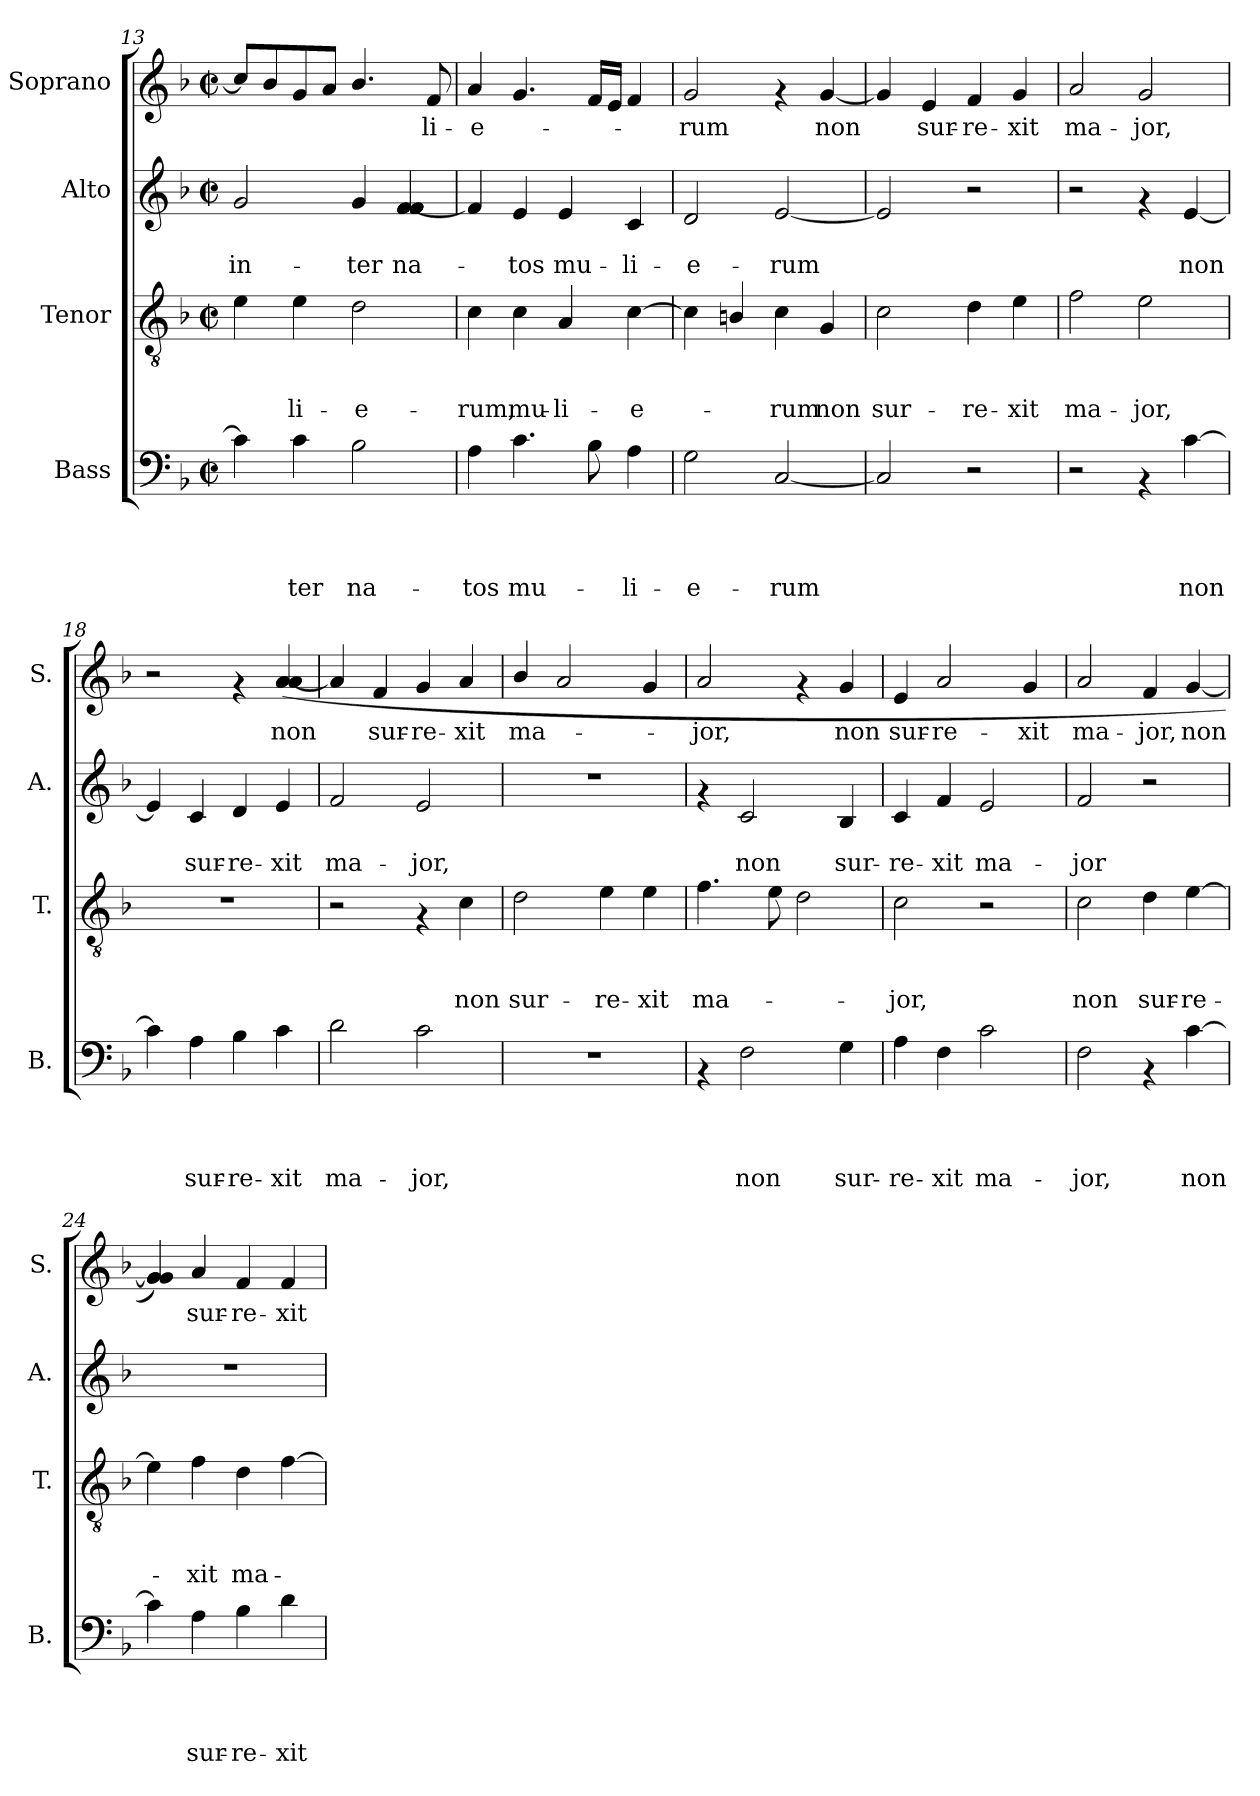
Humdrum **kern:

**kern	**text	**text	**text	**text	**kern	**text	**text	**text	**kern	**text	**text	**kern	**text
*part4	*part4	*part4	*part4	*part4	*part3	*part3	*part3	*part3	*part2	*part2	*part2	*part1	*part1
*staff4	*staff4	*staff4	*staff4	*staff4	*staff3	*staff3	*staff3	*staff3	*staff2	*staff2	*staff2	*staff1	*staff1
*I"Bass	*	*	*	*	*I"Tenor	*	*	*	*I"Alto	*	*	*I"Soprano	*
*I'B.	*	*	*	*	*I'T.	*	*	*	*I'A.	*	*	*I'S.	*
*clefF4	*	*	*	*	*clefGv2	*	*	*	*clefG2	*	*	*clefG2	*
*k[b-]	*	*	*	*	*k[b-]	*	*	*	*k[b-]	*	*	*k[b-]	*
*F:	*	*	*	*	*F:	*	*	*	*F:	*	*	*F:	*
*M2/2	*	*	*	*	*M2/2	*	*	*	*M2/2	*	*	*M2/2	*
*met(c|)	*	*	*	*	*met(c|)	*	*	*	*met(c|)	*	*	*met(c|)	*
=13	=13	=13	=13	=13	=13	=13	=13	=13	=13	=13	=13	=13	=13
!	!	!	!	!	!	!	!	!	!	!	!LO:LY:b	!	!
4c\]	.	.	.	.	4e\	.	.	.	2g/	.	in-	8cc/L]	.
.	.	.	.	.	.	.	.	.	.	.	.	8b-/	.
!	!	!	!	!LO:LY:b	!	!	!	!LO:LY:b	!	!	!	!	!
4c\	.	.	.	-ter	4e\	.	.	li-	.	.	.	8g/	.
.	.	.	.	.	.	.	.	.	.	.	.	8a/J	.
!	!	!	!	!LO:LY:b	!	!	!	!LO:LY:b	!	!	!LO:LY:b	!	!
2B-\	.	.	.	na-	2d\	.	.	-e-	4g/	.	-ter	4.b-/	.
!	!	!	!	!	!	!	!	!	!	!	!LO:LY:b	!	!
.	.	.	.	.	.	.	.	.	[>4f/ 4f/ 4f/ 4f/ 4f/ 4f/	.	na-	.	.
!	!	!	!	!	!	!	!	!	!	!	!	!	!LO:LY:b
.	.	.	.	.	.	.	.	.	.	.	.	8f/	-li-
!!LO:PB:g=z
=14	=14	=14	=14	=14	=14	=14	=14	=14	=14	=14	=14	=14	=14
!	!	!	!	!LO:LY:b	!	!	!	!LO:LY:b	!	!	!	!	!LO:LY:b
4A\	.	.	.	-tos	4c\	.	.	-rum,	4f/]	.	.	4a/	-e-
!	!	!	!	!LO:LY:b	!	!	!	!LO:LY:b	!	!	!LO:LY:b	!	!
4.c\	.	.	.	mu-	4c\	.	.	mu-	4e/	.	-tos	4.g/	.
!	!	!	!	!	!	!	!	!LO:LY:b	!	!	!LO:LY:b	!	!
.	.	.	.	.	4A/	.	.	-li-	4e/	.	mu-	.	.
8B-\	.	.	.	.	.	.	.	.	.	.	.	16f/LL	.
.	.	.	.	.	.	.	.	.	.	.	.	16e/JJ	.
!	!	!	!	!LO:LY:b	!	!	!	!LO:LY:b	!	!	!LO:LY:b	!	!
4A\	.	.	.	-li-	[>4c\	.	.	-e-	4c/	.	-li-	4f/	.
=15	=15	=15	=15	=15	=15	=15	=15	=15	=15	=15	=15	=15	=15
!	!	!	!	!LO:LY:b	!	!	!	!	!	!	!LO:LY:b	!	!LO:LY:b
2G\	.	.	.	-e-	4c\]	.	.	.	2d/	.	-e-	2g/	-rum
.	.	.	.	.	4Bn/	.	.	.	.	.	.	.	.
!	!	!	!	!LO:LY:b	!	!	!	!LO:LY:b	!	!	!LO:LY:b	!	!
[<2C/	.	.	.	-rum	4c\	.	.	-rum	[<2e/	.	-rum	4rf	.
!	!	!	!	!	!	!	!	!LO:LY:b	!	!	!	!	!LO:LY:b
.	.	.	.	.	4G/	.	.	non	.	.	.	[<4g/	non
=16	=16	=16	=16	=16	=16	=16	=16	=16	=16	=16	=16	=16	=16
!	!	!	!	!	!	!	!	!LO:LY:b	!	!	!	!	!
2C/]	.	.	.	.	2c\	.	.	sur-	2e/]	.	.	4g/]	.
!	!	!	!	!	!	!	!	!	!	!	!	!	!LO:LY:b
.	.	.	.	.	.	.	.	.	.	.	.	4e/	sur-
!	!	!	!	!	!	!	!	!LO:LY:b	!	!	!	!	!LO:LY:b
2r	.	.	.	.	4d\	.	.	-re-	2r	.	.	4f/	-re-
!	!	!	!	!	!	!	!	!LO:LY:b	!	!	!	!	!LO:LY:b
.	.	.	.	.	4e\	.	.	-xit	.	.	.	4g/	-xit
=17	=17	=17	=17	=17	=17	=17	=17	=17	=17	=17	=17	=17	=17
!	!	!	!	!	!	!	!	!LO:LY:b	!	!	!	!	!LO:LY:b
2r	.	.	.	.	2f\	.	.	ma-	2r	.	.	2a/	ma-
!	!	!	!	!	!	!	!	!LO:LY:b	!	!	!	!	!LO:LY:b
4rAA	.	.	.	.	2e\	.	.	-jor,	4rf	.	.	2g/	-jor,
!	!	!	!	!LO:LY:b	!	!	!	!	!	!	!LO:LY:b	!	!
[>4c\	.	.	.	non	.	.	.	.	[<4e/	.	non	.	.
=18	=18	=18	=18	=18	=18	=18	=18	=18	=18	=18	=18	=18	=18
4c\]	.	.	.	.	1r	.	.	.	4e/]	.	.	2r	.
!	!	!	!	!LO:LY:b	!	!	!	!	!	!	!LO:LY:b	!	!
4A\	.	.	.	sur-	.	.	.	.	4c/	.	sur-	.	.
!	!	!	!	!LO:LY:b	!	!	!	!	!	!	!LO:LY:b	!	!
4B-\	.	.	.	-re-	.	.	.	.	4d/	.	-re-	4rf	.
!	!	!	!	!LO:LY:b	!	!	!	!	!	!	!LO:LY:b	!	!LO:LY:b
4c\	.	.	.	-xit	.	.	.	.	4e/	.	-xit	(<[<4a/ 4a/ 4a/	non
!!LO:LB:g=z
=19	=19	=19	=19	=19	=19	=19	=19	=19	=19	=19	=19	=19	=19
!	!	!	!	!LO:LY:b	!	!	!	!	!	!	!LO:LY:b	!	!
2d\	.	.	.	ma-	2r	.	.	.	2f/	.	ma-	4a/]	.
!	!	!	!	!	!	!	!	!	!	!	!	!	!LO:LY:b
.	.	.	.	.	.	.	.	.	.	.	.	4f/	sur-
!	!	!	!	!LO:LY:b	!	!	!	!	!	!	!LO:LY:b	!	!LO:LY:b
2c\	.	.	.	-jor,	4rF	.	.	.	2e/	.	-jor,	4g/	-re-
!	!	!	!	!	!	!	!	!LO:LY:b	!	!	!	!	!LO:LY:b
.	.	.	.	.	4c\	.	.	non	.	.	.	4a/	-xit
=20	=20	=20	=20	=20	=20	=20	=20	=20	=20	=20	=20	=20	=20
!	!	!	!	!	!	!	!	!LO:LY:b	!	!	!	!	!LO:LY:b
1r	.	.	.	.	2d\	.	.	sur-	1r	.	.	4b-/	ma-
.	.	.	.	.	.	.	.	.	.	.	.	2a/	.
!	!	!	!	!	!	!	!	!LO:LY:b	!	!	!	!	!
.	.	.	.	.	4e\	.	.	-re-	.	.	.	.	.
!	!	!	!	!	!	!	!	!LO:LY:b	!	!	!	!	!
.	.	.	.	.	4e\	.	.	-xit	.	.	.	4g/	.
=21	=21	=21	=21	=21	=21	=21	=21	=21	=21	=21	=21	=21	=21
!	!	!	!	!	!	!	!	!LO:LY:b	!	!	!	!	!LO:LY:b
4rAA	.	.	.	.	4.f\	.	.	ma-	4rf	.	.	2a/	-jor,
!	!	!	!	!LO:LY:b	!	!	!	!	!	!	!LO:LY:b	!	!
2F\	.	.	.	non	.	.	.	.	2c/	.	non	.	.
.	.	.	.	.	8e\	.	.	.	.	.	.	.	.
.	.	.	.	.	2d\	.	.	.	.	.	.	4rf	.
!	!	!	!	!LO:LY:b	!	!	!	!	!	!	!LO:LY:b	!	!LO:LY:b
4G\	.	.	.	sur-	.	.	.	.	4B-/	.	sur-	4g/	non
=22	=22	=22	=22	=22	=22	=22	=22	=22	=22	=22	=22	=22	=22
!	!	!	!	!LO:LY:b	!	!	!	!LO:LY:b	!	!	!LO:LY:b	!	!LO:LY:b
4A\	.	.	.	-re-	2c\	.	.	-jor,	4c/	.	-re-	4e/	sur-
!	!	!	!	!LO:LY:b	!	!	!	!	!	!	!LO:LY:b	!	!LO:LY:b
4F\	.	.	.	-xit	.	.	.	.	4f/	.	-xit	2a/	-re-
!	!	!	!	!LO:LY:b	!	!	!	!	!	!	!LO:LY:b	!	!
2c\	.	.	.	ma-	2r	.	.	.	2e/	.	ma-	.	.
!	!	!	!	!	!	!	!	!	!	!	!	!	!LO:LY:b
.	.	.	.	.	.	.	.	.	.	.	.	4g/	-xit
=23	=23	=23	=23	=23	=23	=23	=23	=23	=23	=23	=23	=23	=23
!	!	!	!	!LO:LY:b	!	!	!	!LO:LY:b	!	!	!LO:LY:b	!	!LO:LY:b
2F\	.	.	.	-jor,	2c\	.	.	non	2f/	.	-jor	2a/	ma-
!	!	!	!	!	!	!	!	!LO:LY:b	!	!	!	!	!LO:LY:b
4rAA	.	.	.	.	4d\	.	.	sur-	2r	.	.	4f/	-jor,
!	!	!	!	!LO:LY:b	!	!	!	!LO:LY:b	!	!	!	!	!LO:LY:b
[<4c\	.	.	.	non	[<4e\	.	.	-re-	.	.	.	[<4g/	non
!!LO:PB:g=z
=24	=24	=24	=24	=24	=24	=24	=24	=24	=24	=24	=24	=24	=24
4c\]	.	.	.	.	4e\]	.	.	.	1r	.	.	4g/] 4g/ 4g/)	.
!	!	!	!	!LO:LY:b	!	!	!	!LO:LY:b	!	!	!	!	!LO:LY:b
4A\	.	.	.	sur-	4f\	.	.	-xit	.	.	.	4a/	sur-
!	!	!	!	!LO:LY:b	!	!	!	!LO:LY:b	!	!	!	!	!LO:LY:b
4B-\	.	.	.	-re-	4d\	.	.	ma-	.	.	.	4f/	-re-
!	!	!	!	!LO:LY:b	!	!	!	!	!	!	!	!	!LO:LY:b
4d\	.	.	.	-xit	[>4f\	.	.	.	.	.	.	4f/	-xit
=	=	=	=	=	=	=	=	=	=	=	=	=	=
*-	*-	*-	*-	*-	*-	*-	*-	*-	*-	*-	*-	*-	*-
